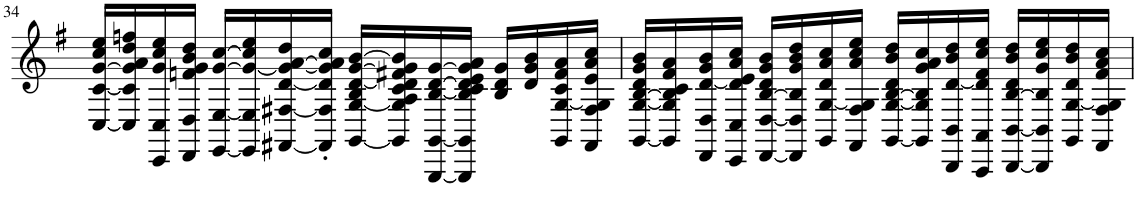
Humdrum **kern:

**kern
*part1
*staff1
*I"Violin I
*I'Vin i.
!!LO:PB:g=z
*clefG2
*k[f#]
*M4/4
=34
[16C/ [16c/ [16g/ 16cc/ 16ee/LL
16C/] 16c/] 16g/] 16a/ 16dd/ 16ffn/
16CC/ 16C/ 16g/ 16cc/ 16ee/
16DD/ 16D/ 16fn/ 16g/ 16b/ 16dd/JJ
[16EE/ [16E/ [16g/ [16cc/LL
16EE/] 16E/] 16g/_ 16cc/] 16ee/
[16FF#X/ [16F#X/ [16d/ 16g/_ [16a/ 16dd/
16FF#/]' 16F#/]' 16d/]' 16g/]' 16a/]' 16cc/'JJ
[16GG/ [16G/ 16B/ [16d/ [16g/ [16b/LL
16GG/] 16G/] 16A/ 16c/ 16d/] 16f#X/ 16g/] 16b/]
[16GGG/ [16GG/ [16B/ [16d/ [16g/
16GGG/] 16GG/] 16B/] 16c/ 16d/] 16e/ 16g/] 16a/JJ
16B/ 16d/ 16g/LL
16d/ 16g/ 16b/
16GG/ [16G/ 16c/ 16f#/ 16a/
16FF#/ 16F#/ 16G/] 16e/ 16a/ 16cc/JJ
=35
[16GG/ [16G/ [16B/ 16d/ 16g/ 16b/LL
16GG/] 16G/] 16B/] 16c/ 16f#/ 16a/
16DD/ 16D/ [16d/ 16g/ 16b/
16CC/ 16C/ 16d/] 16e/ 16a/ 16cc/JJ
[16DD/ [16D/ [16B/ 16d/ 16g/ 16b/LL
16DD/] 16D/] 16B/] 16g/ 16b/ 16dd/
16GG/ [16G/ 16d/ 16a/ 16cc/
16FF#/ 16F#/ 16G/] 16a/ 16cc/ 16ee/JJ
[16GG/ [16G/ [16B/ 16d/ 16b/ 16dd/LL
16GG/] 16G/] 16B/] 16g/ 16a/ 16cc/
16BBB/ 16BB/ [16d/ 16b/ 16dd/
16AAA/ 16AA/ 16d/] 16f#/ 16cc/ 16ee/JJ
[16BBB/ [16BB/ [16B/ 16d/ 16b/ 16dd/LL
16BBB/] 16BB/] 16B/] 16g/ 16cc/ 16ee/
16GG/ [16G/ 16d/ 16b/ 16dd/
16FF#/ 16F#/ 16G/] 16f#/ 16a/ 16cc/JJ
=
*-
